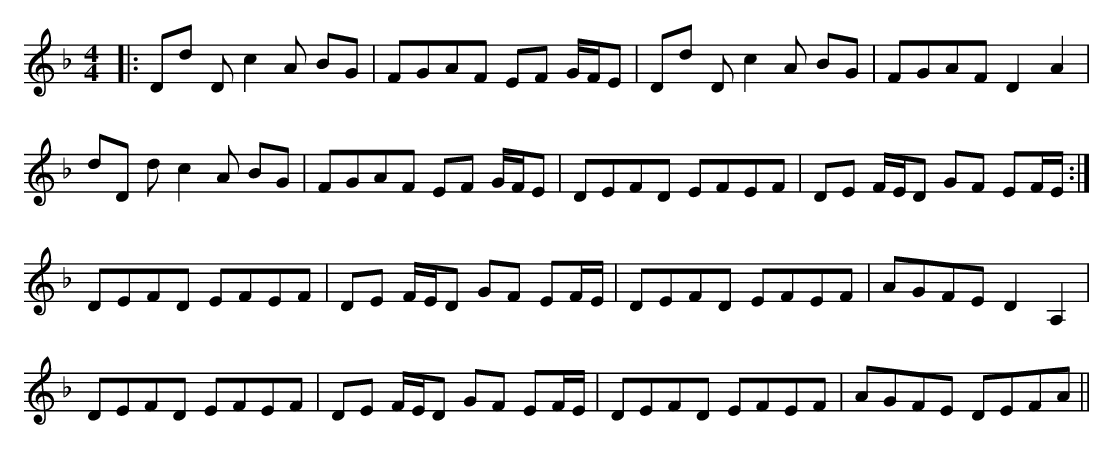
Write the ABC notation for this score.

X:1
M:4/4
K:Dmin
|: Dd D c2 A BG | FGAF EF G/F/E | Dd D c2 A BG | FGAF D2 A2 |
dD d c2 A BG | FGAF EF G/F/E | DEFD EFEF | DE F/E/D GF EF/E/ :|
DEFD EFEF | DE F/E/D GF EF/E/ | DEFD EFEF | AGFE D2 A,2 |
DEFD EFEF | DE F/E/D GF EF/E/ | DEFD EFEF | AGFE DEFA ||
